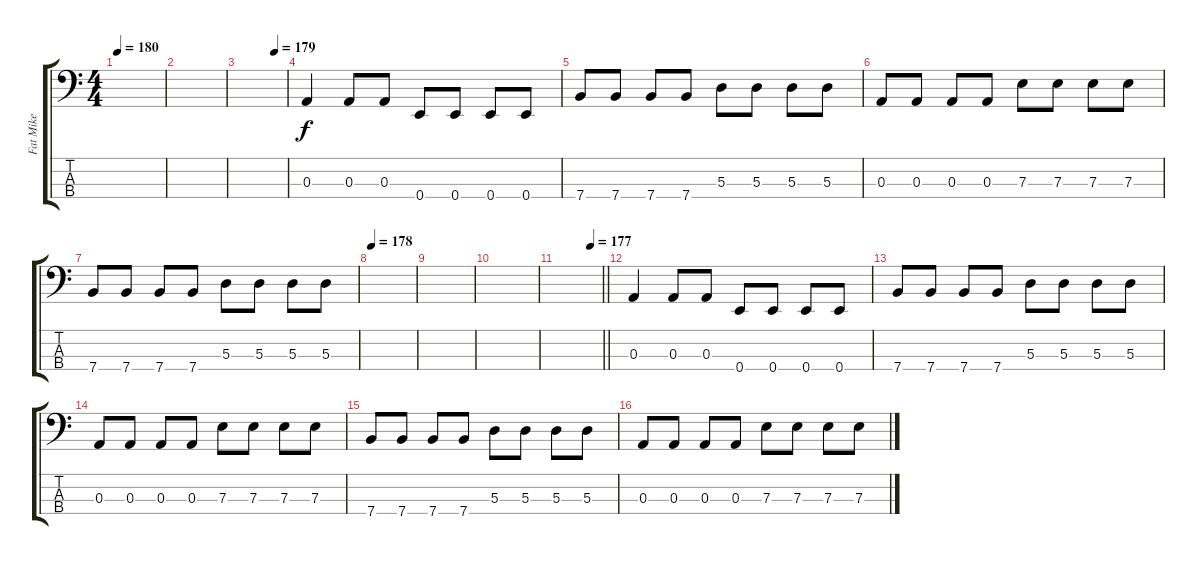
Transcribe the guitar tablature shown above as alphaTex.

\track ("Fat Mike" "Fat Mike") {instrument electricbasspick}
\staff {score tabs}
\tuning (G2 D2 A1 E1) {hide}
\ts (4 4)
\tempo 180
\clef f4
\ks c
|
|
\tempo (179 0.75)
|
0.3.4 0.3.8 0.3.8 0.4.8 0.4.8 0.4.8 0.4.8 |
7.4.8 7.4.8 7.4.8 7.4.8 5.3.8 5.3.8 5.3.8 5.3.8 |
0.3.8 0.3.8 0.3.8 0.3.8 7.3.8 7.3.8 7.3.8 7.3.8 |
7.4.8 7.4.8 7.4.8 7.4.8 5.3.8 5.3.8 5.3.8 5.3.8 |
\tempo 178
|
|
|
\tempo (177 0.75)
\barLineRight lightlight
|
\section ("" "")
0.3.4 0.3.8 0.3.8 0.4.8 0.4.8 0.4.8 0.4.8 |
7.4.8 7.4.8 7.4.8 7.4.8 5.3.8 5.3.8 5.3.8 5.3.8 |
0.3.8 0.3.8 0.3.8 0.3.8 7.3.8 7.3.8 7.3.8 7.3.8 |
7.4.8 7.4.8 7.4.8 7.4.8 5.3.8 5.3.8 5.3.8 5.3.8 |
0.3.8 0.3.8 0.3.8 0.3.8 7.3.8 7.3.8 7.3.8 7.3.8
